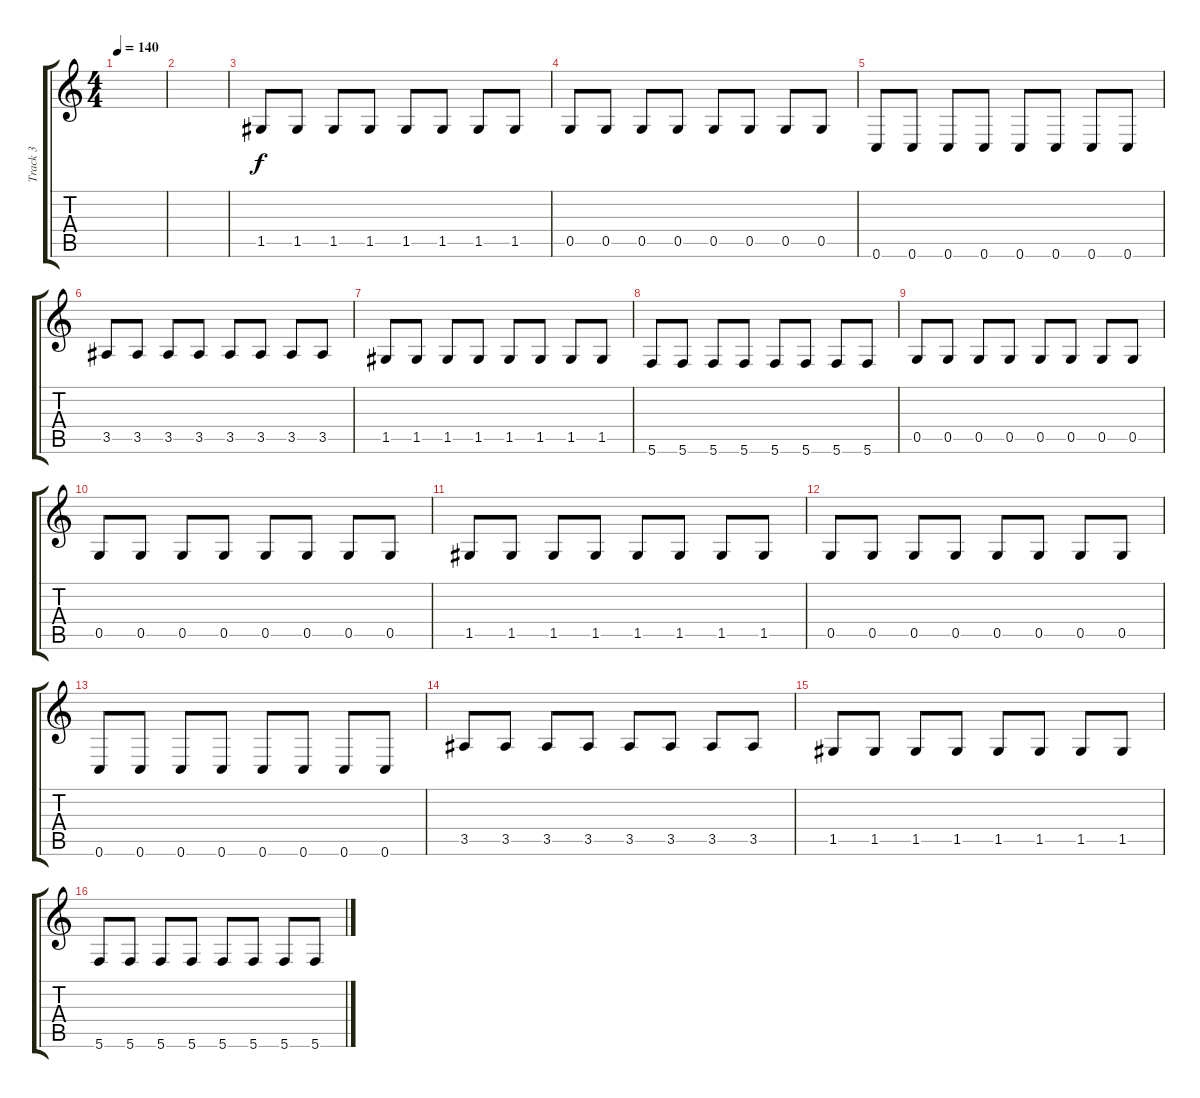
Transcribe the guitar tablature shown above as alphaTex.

\track ("Track 3" "Track 3") {instrument electricbasspick}
\staff {score tabs}
\tuning (D4 A3 F3 C3 G2 C2) {hide}
\ts (4 4)
\tempo 140
\clef g2
\ks c
|
|
1.5.8 1.5.8 1.5.8 1.5.8 1.5.8 1.5.8 1.5.8 1.5.8 |
0.5.8 0.5.8 0.5.8 0.5.8 0.5.8 0.5.8 0.5.8 0.5.8 |
0.6.8 0.6.8 0.6.8 0.6.8 0.6.8 0.6.8 0.6.8 0.6.8 |
3.5.8 3.5.8 3.5.8 3.5.8 3.5.8 3.5.8 3.5.8 3.5.8 |
1.5.8 1.5.8 1.5.8 1.5.8 1.5.8 1.5.8 1.5.8 1.5.8 |
5.6.8 5.6.8 5.6.8 5.6.8 5.6.8 5.6.8 5.6.8 5.6.8 |
0.5.8 0.5.8 0.5.8 0.5.8 0.5.8 0.5.8 0.5.8 0.5.8 |
0.5.8 0.5.8 0.5.8 0.5.8 0.5.8 0.5.8 0.5.8 0.5.8 |
1.5.8 1.5.8 1.5.8 1.5.8 1.5.8 1.5.8 1.5.8 1.5.8 |
0.5.8 0.5.8 0.5.8 0.5.8 0.5.8 0.5.8 0.5.8 0.5.8 |
0.6.8 0.6.8 0.6.8 0.6.8 0.6.8 0.6.8 0.6.8 0.6.8 |
3.5.8 3.5.8 3.5.8 3.5.8 3.5.8 3.5.8 3.5.8 3.5.8 |
1.5.8 1.5.8 1.5.8 1.5.8 1.5.8 1.5.8 1.5.8 1.5.8 |
5.6.8 5.6.8 5.6.8 5.6.8 5.6.8 5.6.8 5.6.8 5.6.8
